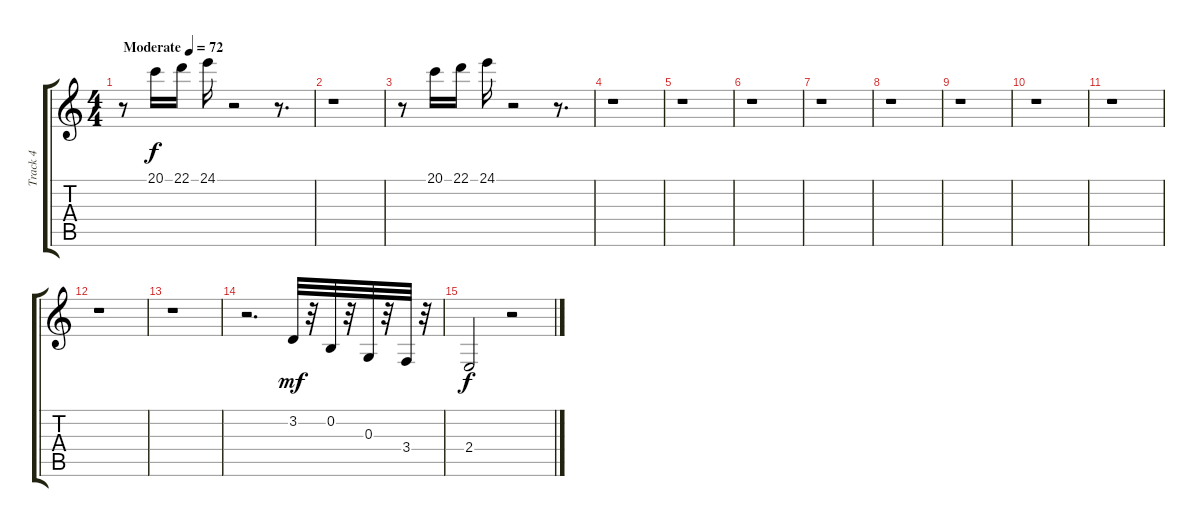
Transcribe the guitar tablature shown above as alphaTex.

\track ("Track 4" "Track 4") {instrument fx7echoes}
\staff {score tabs}
\tuning (E4 B3 G3 D3 A2 E2) {hide}
\ts (4 4)
\tempo (72 "Moderate")
\clef g2
\ks c
r.8{dy f instrument fx7echoes} 20.1.16 22.1.16 24.1.16 r.2 r.8{d} |
r.1 |
r.8 20.1.16 22.1.16 24.1.16 r.2 r.8{d} |
r.1 |
r.1 |
r.1 |
r.1 |
r.1 |
r.1 |
r.1 |
r.1 |
r.1 |
r.1 |
r.2{d instrument synthbrass2} 3.2.32{dy mf} r.32 0.2.32 r.32 0.3.32 r.32 3.4.32 r.32 |
2.4.2{dy f} r.2
